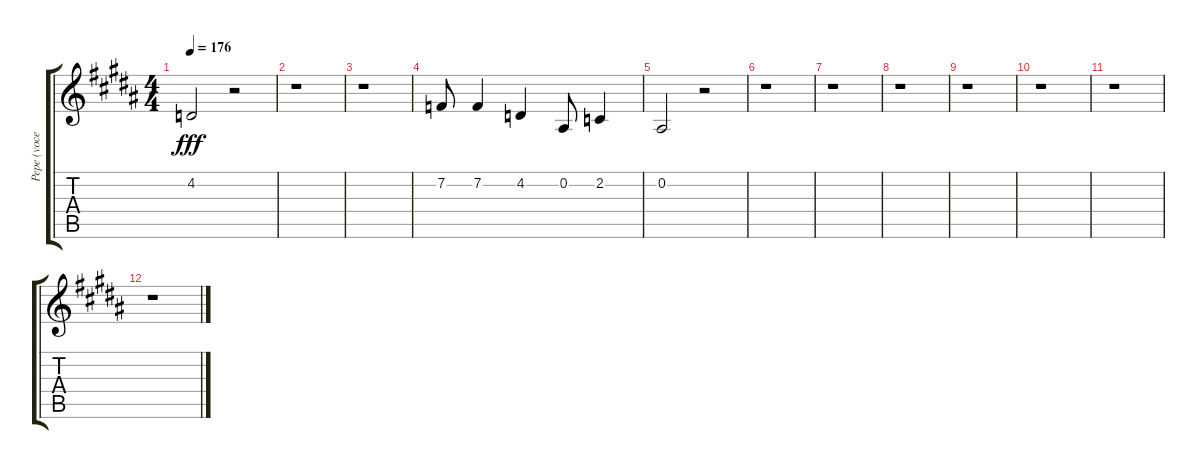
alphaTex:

\track ("Pepe (voces)" "Pepe (voce") {instrument tenorsax}
\staff {score tabs}
\tuning (Eb4 Bb3 Gb3 Db3 Ab2 Eb2) {hide}
\ts (4 4)
\tempo 176
\clef g2
\ks b
4.2.2{dy fff} r.2 |
r.1 |
r.1 |
7.2.8 7.2.4 4.2.4 0.2.8 2.2.4 |
0.2.2 r.2 |
r.1 |
r.1 |
r.1 |
r.1 |
r.1 |
r.1 |
r.1
